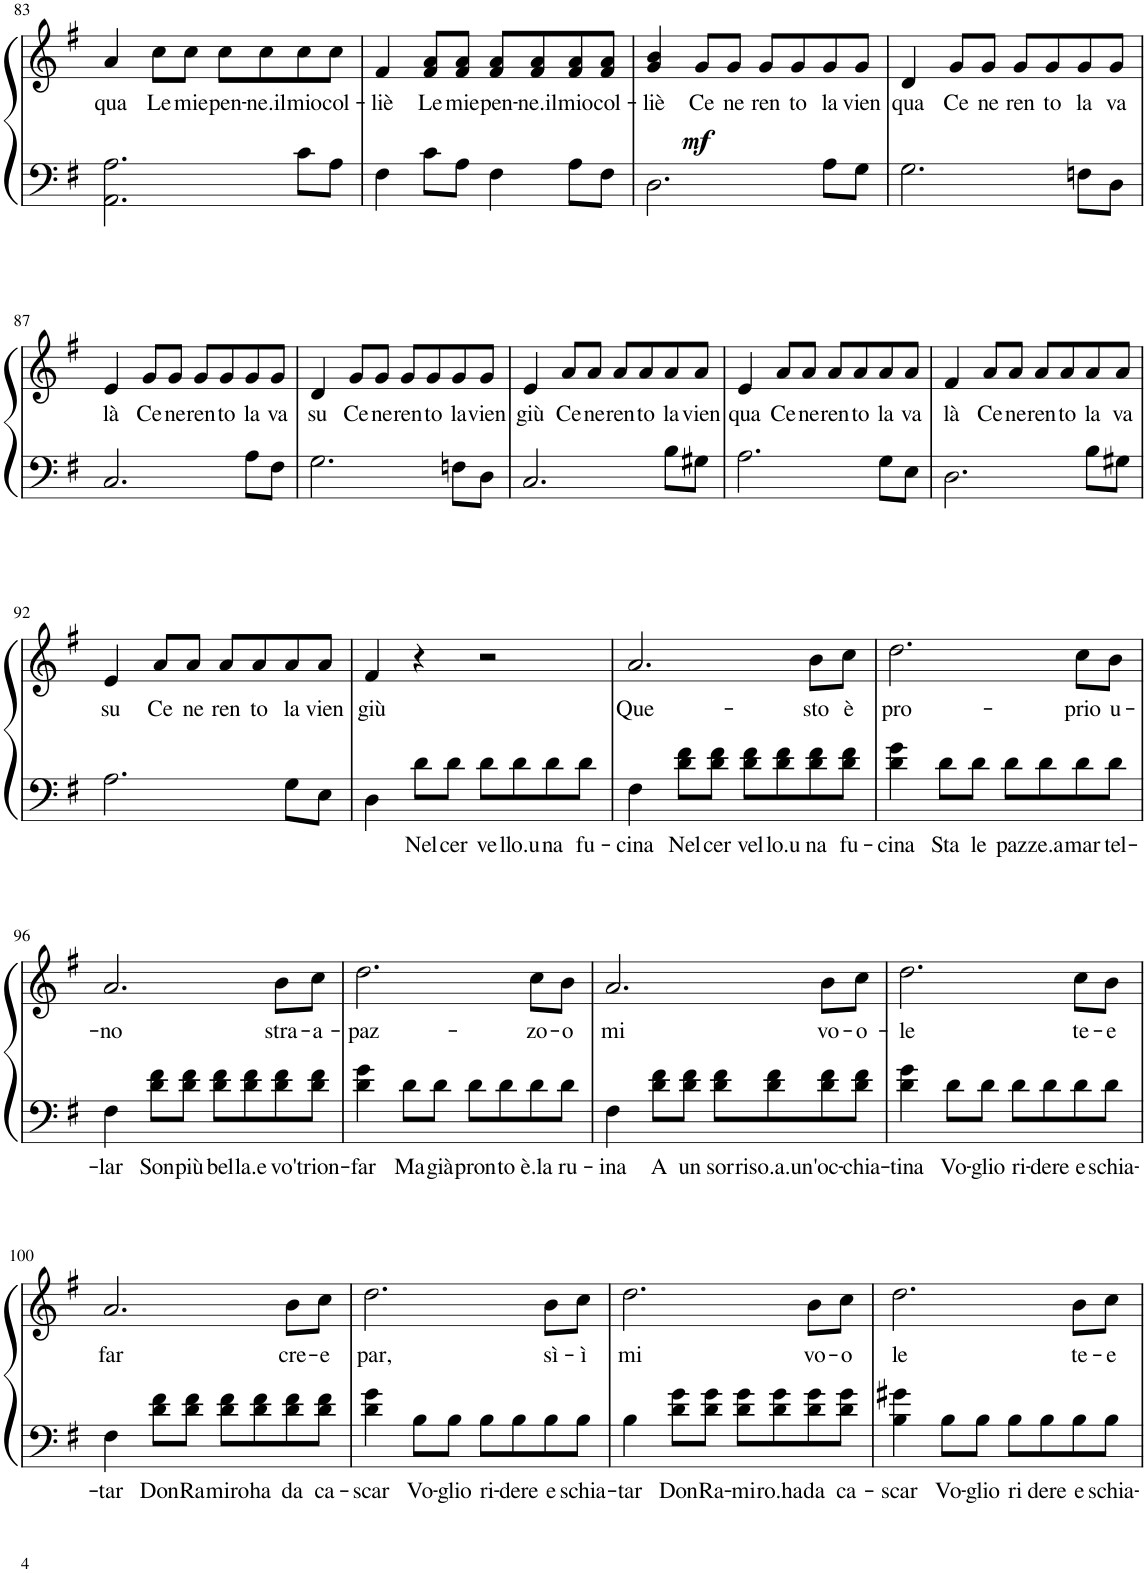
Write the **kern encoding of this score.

**kern	**text	**kern	**text	**dynam
*part1	*part1	*part1	*part1	*part1
*staff2	*staff2	*staff1	*staff1	*staff1/2
*I"Piano	*	*	*	*
*I'Pno.	*	*	*	*
!!LO:PB:g=z
*clefF4	*	*clefG2	*	*
*k[f#]	*	*k[f#]	*	*
*M4/4	*	*M4/4	*	*
*met(c)	*	*met(c)	*	*
=83	=83	=83	=83	=83
!	!	!	!LO:LY:b	!
2.AA\ 2.A\	.	4a/	qua	.
!	!	!	!LO:LY:b	!
.	.	8cc\L	Le	.
!	!	!	!LO:LY:b	!
.	.	8cc\J	mie	.
!	!	!	!LO:LY:b	!
.	.	8cc\L	pen-	.
!	!	!	!LO:LY:b	!
.	.	8cc\	-ne.il	.
!	!	!	!LO:LY:b	!
8c\L	.	8cc\	mio	.
!	!	!	!LO:LY:b	!
8A\J	.	8cc\J	col-	.
=84	=84	=84	=84	=84
!	!	!	!LO:LY:b	!
4F#\	.	4f#/	-liè	.
!	!	!	!LO:LY:b	!
8c\L	.	8f#/ 8a/L	Le	.
!	!	!	!LO:LY:b	!
8A\J	.	8f#/ 8a/J	mie	.
!	!	!	!LO:LY:b	!
4F#\	.	8f#/ 8a/L	pen-	.
!	!	!	!LO:LY:b	!
.	.	8f#/ 8a/	-ne.il	.
!	!	!	!LO:LY:b	!
8A\L	.	8f#/ 8a/	mio	.
!	!	!	!LO:LY:b	!
8F#\J	.	8f#/ 8a/J	col-	.
=85	=85	=85	=85	=85
!	!	!	!LO:LY:b	!LO:DY:a=2
2.D\	.	4g/ 4b/	-liè	mf
!	!	!	!LO:LY:b	!
.	.	8g/L	Ce	.
!	!	!	!LO:LY:b	!
.	.	8g/J	ne	.
!	!	!	!LO:LY:b	!
.	.	8g/L	ren	.
!	!	!	!LO:LY:b	!
.	.	8g/	to	.
!	!	!	!LO:LY:b	!
8A\L	.	8g/	la	.
!	!	!	!LO:LY:b	!
8G\J	.	8g/J	vien	.
=86	=86	=86	=86	=86
!	!	!	!LO:LY:b	!
2.G\	.	4d/	qua	.
!	!	!	!LO:LY:b	!
.	.	8g/L	Ce	.
!	!	!	!LO:LY:b	!
.	.	8g/J	ne	.
!	!	!	!LO:LY:b	!
.	.	8g/L	ren	.
!	!	!	!LO:LY:b	!
.	.	8g/	to	.
!	!	!	!LO:LY:b	!
8Fn\L	.	8g/	la	.
!	!	!	!LO:LY:b	!
8D\J	.	8g/J	va	.
!!LO:LB:g=z
=87	=87	=87	=87	=87
!	!	!	!LO:LY:b	!
2.C/	.	4e/	là	.
!	!	!	!LO:LY:b	!
.	.	8g/L	Ce	.
!	!	!	!LO:LY:b	!
.	.	8g/J	ne	.
!	!	!	!LO:LY:b	!
.	.	8g/L	ren	.
!	!	!	!LO:LY:b	!
.	.	8g/	to	.
!	!	!	!LO:LY:b	!
8A\L	.	8g/	la	.
!	!	!	!LO:LY:b	!
8F#\J	.	8g/J	va	.
=88	=88	=88	=88	=88
!	!	!	!LO:LY:b	!
2.G\	.	4d/	su	.
!	!	!	!LO:LY:b	!
.	.	8g/L	Ce	.
!	!	!	!LO:LY:b	!
.	.	8g/J	ne	.
!	!	!	!LO:LY:b	!
.	.	8g/L	ren	.
!	!	!	!LO:LY:b	!
.	.	8g/	to	.
!	!	!	!LO:LY:b	!
8Fn\L	.	8g/	la	.
!	!	!	!LO:LY:b	!
8D\J	.	8g/J	vien	.
=89	=89	=89	=89	=89
!	!	!	!LO:LY:b	!
2.C/	.	4e/	giù	.
!	!	!	!LO:LY:b	!
.	.	8a/L	Ce	.
!	!	!	!LO:LY:b	!
.	.	8a/J	ne	.
!	!	!	!LO:LY:b	!
.	.	8a/L	ren	.
!	!	!	!LO:LY:b	!
.	.	8a/	to	.
!	!	!	!LO:LY:b	!
8B\L	.	8a/	la	.
!	!	!	!LO:LY:b	!
8G#X\J	.	8a/J	vien	.
=90	=90	=90	=90	=90
!	!	!	!LO:LY:b	!
2.A\	.	4e/	qua	.
!	!	!	!LO:LY:b	!
.	.	8a/L	Ce	.
!	!	!	!LO:LY:b	!
.	.	8a/J	ne	.
!	!	!	!LO:LY:b	!
.	.	8a/L	ren	.
!	!	!	!LO:LY:b	!
.	.	8a/	to	.
!	!	!	!LO:LY:b	!
8G\L	.	8a/	la	.
!	!	!	!LO:LY:b	!
8E\J	.	8a/J	va	.
=91	=91	=91	=91	=91
!	!	!	!LO:LY:b	!
2.D\	.	4f#/	là	.
!	!	!	!LO:LY:b	!
.	.	8a/L	Ce	.
!	!	!	!LO:LY:b	!
.	.	8a/J	ne	.
!	!	!	!LO:LY:b	!
.	.	8a/L	ren	.
!	!	!	!LO:LY:b	!
.	.	8a/	to	.
!	!	!	!LO:LY:b	!
8B\L	.	8a/	la	.
!	!	!	!LO:LY:b	!
8G#X\J	.	8a/J	va	.
!!LO:LB:g=z
=92	=92	=92	=92	=92
!	!	!	!LO:LY:b	!
2.A\	.	4e/	su	.
!	!	!	!LO:LY:b	!
.	.	8a/L	Ce	.
!	!	!	!LO:LY:b	!
.	.	8a/J	ne	.
!	!	!	!LO:LY:b	!
.	.	8a/L	ren	.
!	!	!	!LO:LY:b	!
.	.	8a/	to	.
!	!	!	!LO:LY:b	!
8G\L	.	8a/	la	.
!	!	!	!LO:LY:b	!
8E\J	.	8a/J	vien	.
=93	=93	=93	=93	=93
!	!	!	!LO:LY:b	!
4D\	.	4f#/	giù	.
!	!LO:LY:b	!	!	!
8d\L	Nel	4r	.	.
!	!LO:LY:b	!	!	!
8d\J	cer	.	.	.
!	!LO:LY:b	!	!	!
8d\L	ve	2r	.	.
!	!LO:LY:b	!	!	!
8d\	llo.u	.	.	.
!	!LO:LY:b	!	!	!
8d\	na	.	.	.
!	!LO:LY:b	!	!	!
8d\J	fu-	.	.	.
=94	=94	=94	=94	=94
!	!LO:LY:b	!	!LO:LY:b	!
4F#\	-cina	2.a/	Que-	.
!	!LO:LY:b	!	!	!
8d\ 8f#\L	Nel	.	.	.
!	!LO:LY:b	!	!	!
8d\ 8f#\J	cer	.	.	.
!	!LO:LY:b	!	!	!
8d\ 8f#\L	vel	.	.	.
!	!LO:LY:b	!	!	!
8d\ 8f#\	lo.u	.	.	.
!	!LO:LY:b	!	!LO:LY:b	!
8d\ 8f#\	na	8b\L	-sto	.
!	!LO:LY:b	!	!LO:LY:b	!
8d\ 8f#\J	fu-	8cc\J	è	.
=95	=95	=95	=95	=95
!	!LO:LY:b	!	!LO:LY:b	!
4d\ 4g\	-cina	2.dd\	pro-	.
!	!LO:LY:b	!	!	!
8d\L	Sta	.	.	.
!	!LO:LY:b	!	!	!
8d\J	le	.	.	.
!	!LO:LY:b	!	!	!
8d\L	paz	.	.	.
!	!LO:LY:b	!	!	!
8d\	ze.a	.	.	.
!	!LO:LY:b	!	!LO:LY:b	!
8d\	mar	8cc\L	-prio	.
!	!LO:LY:b	!	!LO:LY:b	!
8d\J	tel-	8b\J	u-	.
!!LO:LB:g=z
=96	=96	=96	=96	=96
!	!LO:LY:b	!	!LO:LY:b	!
4F#\	-lar	2.a/	-no	.
!	!LO:LY:b	!	!	!
8d\ 8f#\L	Son	.	.	.
!	!LO:LY:b	!	!	!
8d\ 8f#\J	più	.	.	.
!	!LO:LY:b	!	!	!
8d\ 8f#\L	bel	.	.	.
!	!LO:LY:b	!	!	!
8d\ 8f#\	la.e	.	.	.
!	!LO:LY:b	!	!LO:LY:b	!
8d\ 8f#\	vo'	8b\L	stra-	.
!	!LO:LY:b	!	!LO:LY:b	!
8d\ 8f#\J	trion-	8cc\J	-a-	.
=97	=97	=97	=97	=97
!	!LO:LY:b	!	!LO:LY:b	!
4d\ 4g\	-far	2.dd\	-paz-	.
!	!LO:LY:b	!	!	!
8d\L	Ma	.	.	.
!	!LO:LY:b	!	!	!
8d\J	già	.	.	.
!	!LO:LY:b	!	!	!
8d\L	pron	.	.	.
!	!LO:LY:b	!	!	!
8d\	to	.	.	.
!	!LO:LY:b	!	!LO:LY:b	!
8d\	è.la	8cc\L	-zo-	.
!	!LO:LY:b	!	!LO:LY:b	!
8d\J	ru-	8b\J	-o	.
=98	=98	=98	=98	=98
!	!LO:LY:b	!	!LO:LY:b	!
4F#\	-ina	2.a/	mi	.
!	!LO:LY:b	!	!	!
8d\ 8f#\L	A	.	.	.
!	!LO:LY:b	!	!	!
8d\ 8f#\J	un	.	.	.
!	!LO:LY:b	!	!	!
8d\ 8f#\L	sor	.	.	.
!	!LO:LY:b	!	!	!
8d\ 8f#\	riso.a.un'	.	.	.
!	!LO:LY:b	!	!LO:LY:b	!
8d\ 8f#\	oc-	8b\L	vo-	.
!	!LO:LY:b	!	!LO:LY:b	!
8d\ 8f#\J	-chia-	8cc\J	-o-	.
=99	=99	=99	=99	=99
!	!LO:LY:b	!	!LO:LY:b	!
4d\ 4g\	-tina	2.dd\	-le	.
!	!LO:LY:b	!	!	!
8d\L	Vo-	.	.	.
!	!LO:LY:b	!	!	!
8d\J	-glio	.	.	.
!	!LO:LY:b	!	!	!
8d\L	ri-	.	.	.
!	!LO:LY:b	!	!	!
8d\	-dere	.	.	.
!	!LO:LY:b	!	!LO:LY:b	!
8d\	e	8cc\L	te-	.
!	!LO:LY:b	!	!LO:LY:b	!
8d\J	schia-	8b\J	-e	.
!!LO:LB:g=z
=100	=100	=100	=100	=100
!	!LO:LY:b	!	!LO:LY:b	!
4F#\	-tar	2.a/	far	.
!	!LO:LY:b	!	!	!
8d\ 8f#\L	Don	.	.	.
!	!LO:LY:b	!	!	!
8d\ 8f#\J	Ra	.	.	.
!	!LO:LY:b	!	!	!
8d\ 8f#\L	miro	.	.	.
!	!LO:LY:b	!	!	!
8d\ 8f#\	ha	.	.	.
!	!LO:LY:b	!	!LO:LY:b	!
8d\ 8f#\	da	8b\L	cre-	.
!	!LO:LY:b	!	!LO:LY:b	!
8d\ 8f#\J	ca-	8cc\J	-e	.
=101	=101	=101	=101	=101
!	!LO:LY:b	!	!LO:LY:b	!
4d\ 4g\	-scar	2.dd\	par,	.
!	!LO:LY:b	!	!	!
8B\L	Vo-	.	.	.
!	!LO:LY:b	!	!	!
8B\J	-glio	.	.	.
!	!LO:LY:b	!	!	!
8B\L	ri-	.	.	.
!	!LO:LY:b	!	!	!
8B\	-dere	.	.	.
!	!LO:LY:b	!	!LO:LY:b	!
8B\	e	8b\L	sì-	.
!	!LO:LY:b	!	!LO:LY:b	!
8B\J	schia-	8cc\J	-ì	.
=102	=102	=102	=102	=102
!	!LO:LY:b	!	!LO:LY:b	!
4B\	-tar	2.dd\	mi	.
!	!LO:LY:b	!	!	!
8d\ 8g\L	Don	.	.	.
!	!LO:LY:b	!	!	!
8d\ 8g\J	Ra-	.	.	.
!	!LO:LY:b	!	!	!
8d\ 8g\L	-mi	.	.	.
!	!LO:LY:b	!	!	!
8d\ 8g\	ro.ha	.	.	.
!	!LO:LY:b	!	!LO:LY:b	!
8d\ 8g\	da	8b\L	vo-	.
!	!LO:LY:b	!	!LO:LY:b	!
8d\ 8g\J	ca-	8cc\J	-o	.
=103	=103	=103	=103	=103
!	!LO:LY:b	!	!LO:LY:b	!
4B\ 4g#X\	-scar	2.dd\	le	.
!	!LO:LY:b	!	!	!
8B\L	Vo-	.	.	.
!	!LO:LY:b	!	!	!
8B\J	-glio	.	.	.
!	!LO:LY:b	!	!	!
8B\L	ri	.	.	.
!	!LO:LY:b	!	!	!
8B\	dere	.	.	.
!	!LO:LY:b	!	!LO:LY:b	!
8B\	e	8b\L	te-	.
!	!LO:LY:b	!	!LO:LY:b	!
8B\J	schia-	8cc\J	-e	.
=	=	=	=	=
*-	*-	*-	*-	*-
